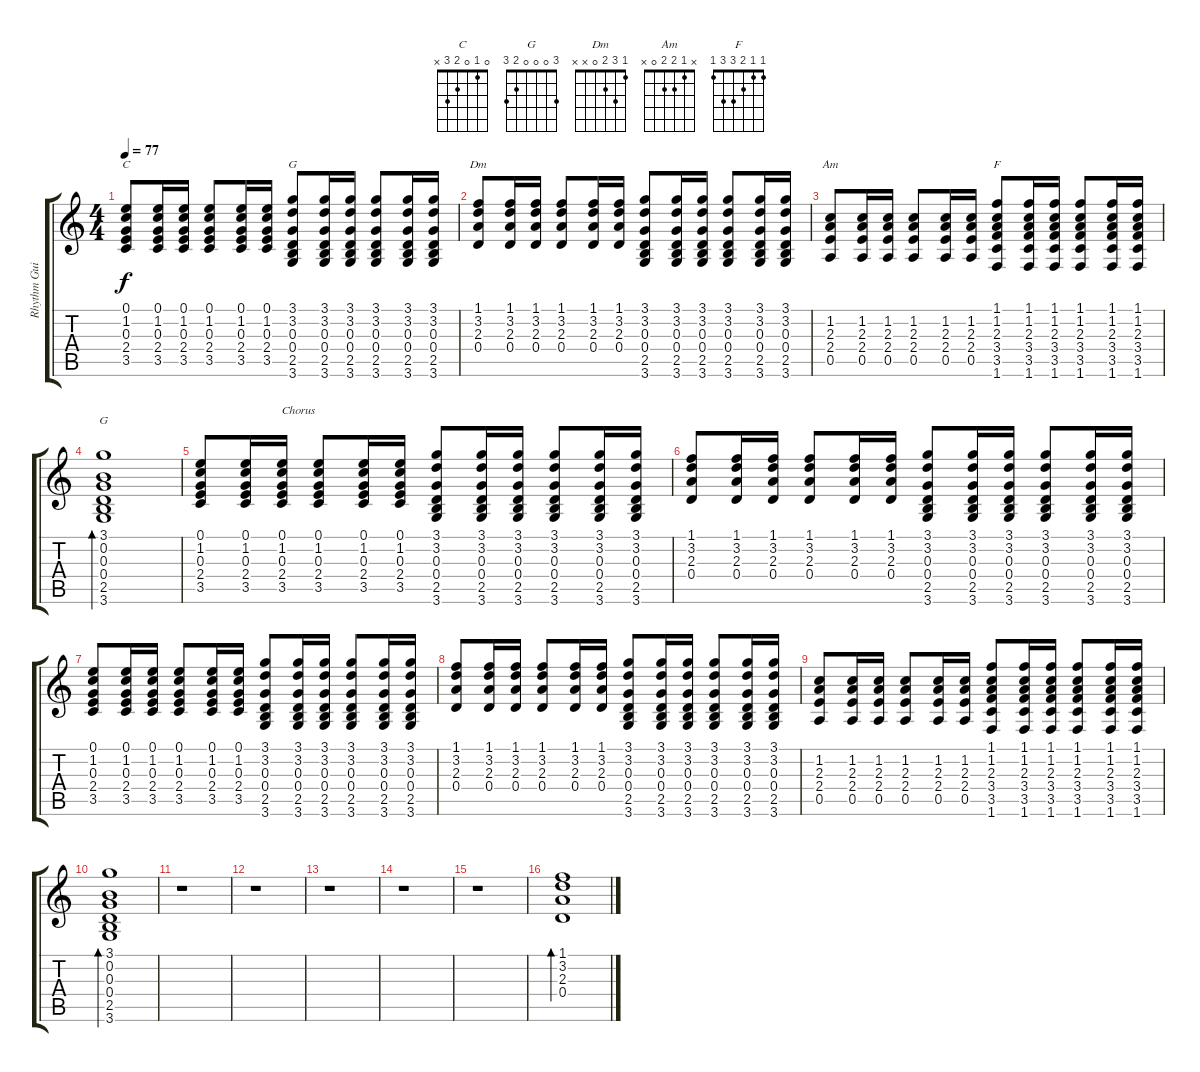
\track ("Rhythm Guitar" "Rhythm Gui") {instrument acousticguitarsteel}
\staff {score tabs}
\tuning (E4 B3 G3 D3 A2 E2) {hide}
\chord ("C" 0 1 0 2 3 x)
\chord ("G" 3 3 0 0 2 3)
\chord ("Dm" 1 3 2 0 x x)
\chord ("Am" x 1 2 2 0 x)
\chord ("F" 1 1 2 3 3 1)
\chord ("G" 3 0 0 0 2 3)
\ts (4 4)
\tempo 77
\clef g2
\ks c
(0.1 1.2 0.3 2.4 3.5).8{ch "C" dy f} (0.1 1.2 0.3 2.4 3.5).16 (0.1 1.2 0.3 2.4 3.5).16 (0.1 1.2 0.3 2.4 3.5).8 (0.1 1.2 0.3 2.4 3.5).16 (0.1 1.2 0.3 2.4 3.5).16 (3.1 3.2 0.3 0.4 2.5 3.6).8{ch "G"} (3.1 3.2 0.3 0.4 2.5 3.6).16 (3.1 3.2 0.3 0.4 2.5 3.6).16 (3.1 3.2 0.3 0.4 2.5 3.6).8 (3.1 3.2 0.3 0.4 2.5 3.6).16 (3.1 3.2 0.3 0.4 2.5 3.6).16 |
(1.1 3.2 2.3 0.4).8{ch "Dm"} (1.1 3.2 2.3 0.4).16 (1.1 3.2 2.3 0.4).16 (1.1 3.2 2.3 0.4).8 (1.1 3.2 2.3 0.4).16 (1.1 3.2 2.3 0.4).16 (3.1 3.2 0.3 0.4 2.5 3.6).8 (3.1 3.2 0.3 0.4 2.5 3.6).16 (3.1 3.2 0.3 0.4 2.5 3.6).16 (3.1 3.2 0.3 0.4 2.5 3.6).8 (3.1 3.2 0.3 0.4 2.5 3.6).16 (3.1 3.2 0.3 0.4 2.5 3.6).16 |
(1.2 2.3 2.4 0.5).8{ch "Am"} (1.2 2.3 2.4 0.5).16 (1.2 2.3 2.4 0.5).16 (1.2 2.3 2.4 0.5).8 (1.2 2.3 2.4 0.5).16 (1.2 2.3 2.4 0.5).16 (1.1 1.2 2.3 3.4 3.5 1.6).8{ch "F"} (1.1 1.2 2.3 3.4 3.5 1.6).16 (1.1 1.2 2.3 3.4 3.5 1.6).16 (1.1 1.2 2.3 3.4 3.5 1.6).8 (1.1 1.2 2.3 3.4 3.5 1.6).16 (1.1 1.2 2.3 3.4 3.5 1.6).16 |
(3.1 0.2 0.3 0.4 2.5 3.6).1{bd 120 ch "G"} |
(0.1 1.2 0.3 2.4 3.5).8 (0.1 1.2 0.3 2.4 3.5).16 (0.1 1.2 0.3 2.4 3.5).16{txt "Chorus"} (0.1 1.2 0.3 2.4 3.5).8 (0.1 1.2 0.3 2.4 3.5).16 (0.1 1.2 0.3 2.4 3.5).16 (3.1 3.2 0.3 0.4 2.5 3.6).8 (3.1 3.2 0.3 0.4 2.5 3.6).16 (3.1 3.2 0.3 0.4 2.5 3.6).16 (3.1 3.2 0.3 0.4 2.5 3.6).8 (3.1 3.2 0.3 0.4 2.5 3.6).16 (3.1 3.2 0.3 0.4 2.5 3.6).16 |
(1.1 3.2 2.3 0.4).8 (1.1 3.2 2.3 0.4).16 (1.1 3.2 2.3 0.4).16 (1.1 3.2 2.3 0.4).8 (1.1 3.2 2.3 0.4).16 (1.1 3.2 2.3 0.4).16 (3.1 3.2 0.3 0.4 2.5 3.6).8 (3.1 3.2 0.3 0.4 2.5 3.6).16 (3.1 3.2 0.3 0.4 2.5 3.6).16 (3.1 3.2 0.3 0.4 2.5 3.6).8 (3.1 3.2 0.3 0.4 2.5 3.6).16 (3.1 3.2 0.3 0.4 2.5 3.6).16 |
(0.1 1.2 0.3 2.4 3.5).8 (0.1 1.2 0.3 2.4 3.5).16 (0.1 1.2 0.3 2.4 3.5).16 (0.1 1.2 0.3 2.4 3.5).8 (0.1 1.2 0.3 2.4 3.5).16 (0.1 1.2 0.3 2.4 3.5).16 (3.1 3.2 0.3 0.4 2.5 3.6).8 (3.1 3.2 0.3 0.4 2.5 3.6).16 (3.1 3.2 0.3 0.4 2.5 3.6).16 (3.1 3.2 0.3 0.4 2.5 3.6).8 (3.1 3.2 0.3 0.4 2.5 3.6).16 (3.1 3.2 0.3 0.4 2.5 3.6).16 |
(1.1 3.2 2.3 0.4).8 (1.1 3.2 2.3 0.4).16 (1.1 3.2 2.3 0.4).16 (1.1 3.2 2.3 0.4).8 (1.1 3.2 2.3 0.4).16 (1.1 3.2 2.3 0.4).16 (3.1 3.2 0.3 0.4 2.5 3.6).8 (3.1 3.2 0.3 0.4 2.5 3.6).16 (3.1 3.2 0.3 0.4 2.5 3.6).16 (3.1 3.2 0.3 0.4 2.5 3.6).8 (3.1 3.2 0.3 0.4 2.5 3.6).16 (3.1 3.2 0.3 0.4 2.5 3.6).16 |
(1.2 2.3 2.4 0.5).8 (1.2 2.3 2.4 0.5).16 (1.2 2.3 2.4 0.5).16 (1.2 2.3 2.4 0.5).8 (1.2 2.3 2.4 0.5).16 (1.2 2.3 2.4 0.5).16 (1.1 1.2 2.3 3.4 3.5 1.6).8 (1.1 1.2 2.3 3.4 3.5 1.6).16 (1.1 1.2 2.3 3.4 3.5 1.6).16 (1.1 1.2 2.3 3.4 3.5 1.6).8 (1.1 1.2 2.3 3.4 3.5 1.6).16 (1.1 1.2 2.3 3.4 3.5 1.6).16 |
(3.1 0.2 0.3 0.4 2.5 3.6).1{bd 120} |
r.1 |
r.1 |
r.1 |
r.1 |
r.1 |
(1.1 3.2 2.3 0.4).1{bd 480}
